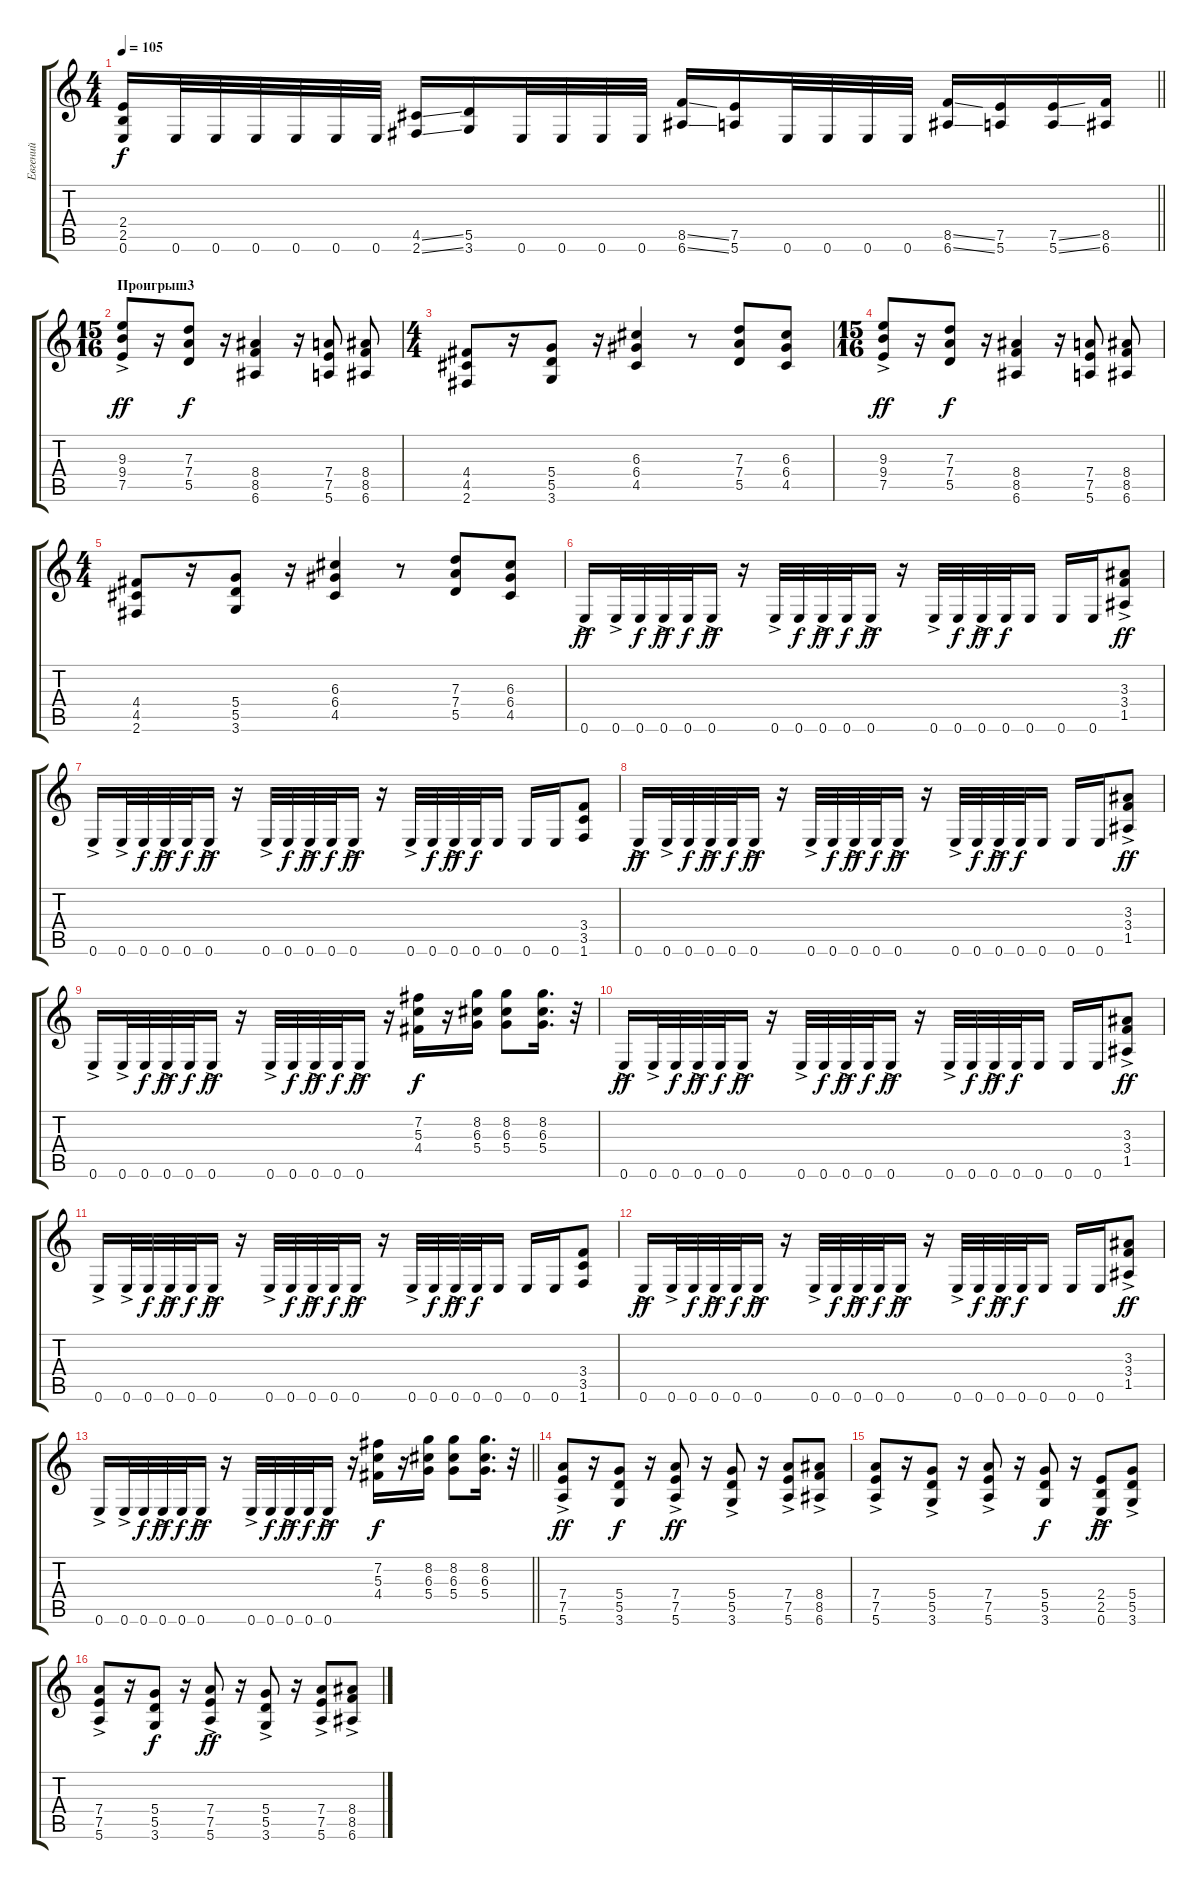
\track ("Евгений" "Евгений") {instrument distortionguitar}
\staff {score tabs}
\tuning (E4 B3 G3 D3 A2 E2) {hide}
\ts (4 4)
\tempo 105
\clef g2
\barLineRight lightlight
\ks c
(2.4 2.5 0.6).16{dy f} 0.6.32 0.6.32 0.6.32 0.6.32 0.6.32 0.6.32 (4.5{ss} 2.6{ss}).16 (5.5 3.6).16 0.6.32 0.6.32 0.6.32 0.6.32 (8.5{ss} 6.6{ss}).16 (7.5 5.6).16 0.6.32 0.6.32 0.6.32 0.6.32 (8.5{ss} 6.6{ss}).16 (7.5 5.6).16 (7.5{ss} 5.6{ss}).16 (8.5 6.6).16 |
\ts (15 16)
\section ("" "Проигрыш3")
(9.3 9.4 7.5{ac}).8{dy ff} r.16 (7.3 7.4 5.5).8{dy f} r.16 (8.4 8.5 6.6).4 r.16 (7.4 7.5 5.6).8 (8.4 8.5 6.6).8 |
\ts (4 4)
(4.4 4.5 2.6).8 r.16 (5.4 5.5 3.6).8 r.16 (6.3 6.4 4.5).4 r.8 (7.3 7.4 5.5).8 (6.3 6.4 4.5).8 |
\ts (15 16)
(9.3 9.4 7.5{ac}).8{dy ff} r.16 (7.3 7.4 5.5).8{dy f} r.16 (8.4 8.5 6.6).4 r.16 (7.4 7.5 5.6).8 (8.4 8.5 6.6).8 |
\ts (4 4)
(4.4 4.5 2.6).8 r.16 (5.4 5.5 3.6).8 r.16 (6.3 6.4 4.5).4 r.8 (7.3 7.4 5.5).8 (6.3 6.4 4.5).8 |
0.6{ac}.16{dy ff} 0.6{ac}.32 0.6.32{dy f} 0.6{ac}.32{dy ff} 0.6.32{dy f} 0.6{ac}.16{dy ff} r.16 0.6{ac}.32 0.6.32{dy f} 0.6{ac}.32{dy ff} 0.6.32{dy f} 0.6{ac}.16{dy ff} r.16 0.6{ac}.32 0.6.32{dy f} 0.6{ac}.32{dy ff} 0.6.32{dy f} 0.6.16 0.6.16 0.6.16 (3.3{ac} 3.4 1.5).8{dy ff} |
0.6{ac}.16 0.6{ac}.32 0.6.32{dy f} 0.6{ac}.32{dy ff} 0.6.32{dy f} 0.6{ac}.16{dy ff} r.16 0.6{ac}.32 0.6.32{dy f} 0.6{ac}.32{dy ff} 0.6.32{dy f} 0.6{ac}.16{dy ff} r.16 0.6{ac}.32 0.6.32{dy f} 0.6{ac}.32{dy ff} 0.6.32{dy f} 0.6.16 0.6.16 0.6.16 (3.4 3.5 1.6).8 |
0.6{ac}.16{dy ff} 0.6{ac}.32 0.6.32{dy f} 0.6{ac}.32{dy ff} 0.6.32{dy f} 0.6{ac}.16{dy ff} r.16 0.6{ac}.32 0.6.32{dy f} 0.6{ac}.32{dy ff} 0.6.32{dy f} 0.6{ac}.16{dy ff} r.16 0.6{ac}.32 0.6.32{dy f} 0.6{ac}.32{dy ff} 0.6.32{dy f} 0.6.16 0.6.16 0.6.16 (3.3{ac} 3.4 1.5).8{dy ff} |
0.6{ac}.16 0.6{ac}.32 0.6.32{dy f} 0.6{ac}.32{dy ff} 0.6.32{dy f} 0.6{ac}.16{dy ff} r.16 0.6{ac}.32 0.6.32{dy f} 0.6{ac}.32{dy ff} 0.6.32{dy f} 0.6{ac}.16{dy ff} r.16 (7.2 5.3 4.4).16{dy f} r.16 (8.2 6.3 5.4).16 (8.2 6.3 5.4).8 (8.2 6.3 5.4).16{d} r.32 |
0.6{ac}.16{dy ff} 0.6{ac}.32 0.6.32{dy f} 0.6{ac}.32{dy ff} 0.6.32{dy f} 0.6{ac}.16{dy ff} r.16 0.6{ac}.32 0.6.32{dy f} 0.6{ac}.32{dy ff} 0.6.32{dy f} 0.6{ac}.16{dy ff} r.16 0.6{ac}.32 0.6.32{dy f} 0.6{ac}.32{dy ff} 0.6.32{dy f} 0.6.16 0.6.16 0.6.16 (3.3{ac} 3.4 1.5).8{dy ff} |
0.6{ac}.16 0.6{ac}.32 0.6.32{dy f} 0.6{ac}.32{dy ff} 0.6.32{dy f} 0.6{ac}.16{dy ff} r.16 0.6{ac}.32 0.6.32{dy f} 0.6{ac}.32{dy ff} 0.6.32{dy f} 0.6{ac}.16{dy ff} r.16 0.6{ac}.32 0.6.32{dy f} 0.6{ac}.32{dy ff} 0.6.32{dy f} 0.6.16 0.6.16 0.6.16 (3.4 3.5 1.6).8 |
0.6{ac}.16{dy ff} 0.6{ac}.32 0.6.32{dy f} 0.6{ac}.32{dy ff} 0.6.32{dy f} 0.6{ac}.16{dy ff} r.16 0.6{ac}.32 0.6.32{dy f} 0.6{ac}.32{dy ff} 0.6.32{dy f} 0.6{ac}.16{dy ff} r.16 0.6{ac}.32 0.6.32{dy f} 0.6{ac}.32{dy ff} 0.6.32{dy f} 0.6.16 0.6.16 0.6.16 (3.3{ac} 3.4 1.5).8{dy ff} |
\barLineRight lightlight
0.6{ac}.16 0.6{ac}.32 0.6.32{dy f} 0.6{ac}.32{dy ff} 0.6.32{dy f} 0.6{ac}.16{dy ff} r.16 0.6{ac}.32 0.6.32{dy f} 0.6{ac}.32{dy ff} 0.6.32{dy f} 0.6{ac}.16{dy ff} r.16 (7.2 5.3 4.4).16{dy f} r.16 (8.2 6.3 5.4).16 (8.2 6.3 5.4).8 (8.2 6.3 5.4).16{d} r.32 |
(7.4 7.5 5.6{ac}).8{dy ff} r.16 (5.4 5.5 3.6).8{dy f} r.16 (7.4 7.5 5.6{ac}).8{dy ff} r.16 (5.4 5.5{ac} 3.6{ac}).8 r.16 (7.4 7.5 5.6{ac}).8 (8.4 8.5 6.6{ac}).8 |
(7.4 7.5 5.6{ac}).8 r.16 (5.4 5.5{ac} 3.6{ac}).8 r.16 (7.4 7.5 5.6{ac}).8 r.16 (5.4 5.5 3.6).8{dy f} r.16 (2.4 2.5 0.6{ac}).8{dy ff} (5.4 5.5 3.6{ac}).8 |
(7.4 7.5 5.6{ac}).8 r.16 (5.4 5.5 3.6).8{dy f} r.16 (7.4 7.5 5.6{ac}).8{dy ff} r.16 (5.4 5.5{ac} 3.6{ac}).8 r.16 (7.4 7.5 5.6{ac}).8 (8.4 8.5 6.6{ac}).8
